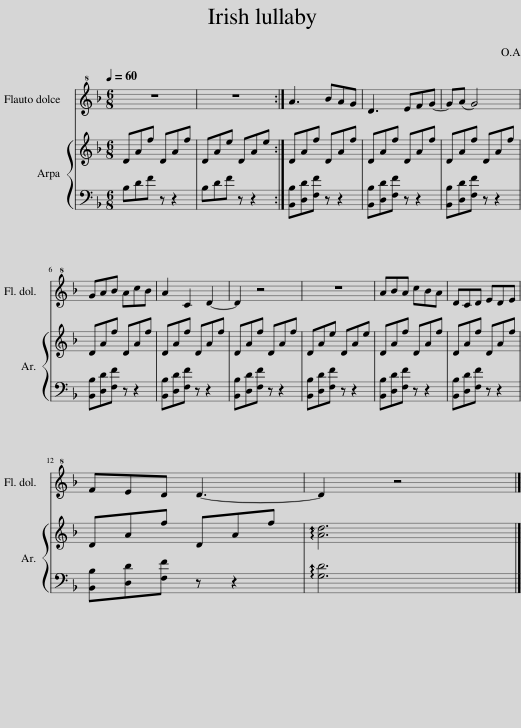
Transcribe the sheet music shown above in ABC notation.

X:1
%%score 1 { 2 | 3 }
L:1/8
Q:1/4=60
M:6/8
I:linebreak $
K:F
V:1 treble+8
V:2 treble
V:3 bass
V:1
 z6 | z6 :| A3 BAG | D3 EFG- | G(A G4) |$ %5
 GAB AcB | A2 C2 D2- | D2 z4 | z6 | ABA cBA | %10
 DCD EDE |$ FED D3- | D2 z4 |] %13
V:2
 DAf DAf | DAe DAe :| DAf DAf | DAf DAf | DAf DAf |$ %5
 DAf DAf | DAf DAf | DAf DAf | DAe DAe | DAf DAf | %10
 DAf DAf |$ DAf DAf | !arpeggio![Ad]6 |] %13
V:3
 B,DF z z2 | B,DF z z2 :| [B,,B,][D,D][F,F] z z2 | [B,,B,][D,D][F,F] z z2 | [B,,B,][D,D][F,F] z z2 |$ %5
 [B,,B,][D,D][F,F] z z2 | [B,,B,][D,D][F,F] z z2 | [B,,B,][D,D][F,F] z z2 | [B,,B,][D,D][F,F] z z2 | [B,,B,][D,D][F,F] z z2 | %10
 [B,,B,][D,D][F,F] z z2 |$ [B,,B,][D,D][F,F] z z2 | !arpeggio![G,D]6 |] %13
